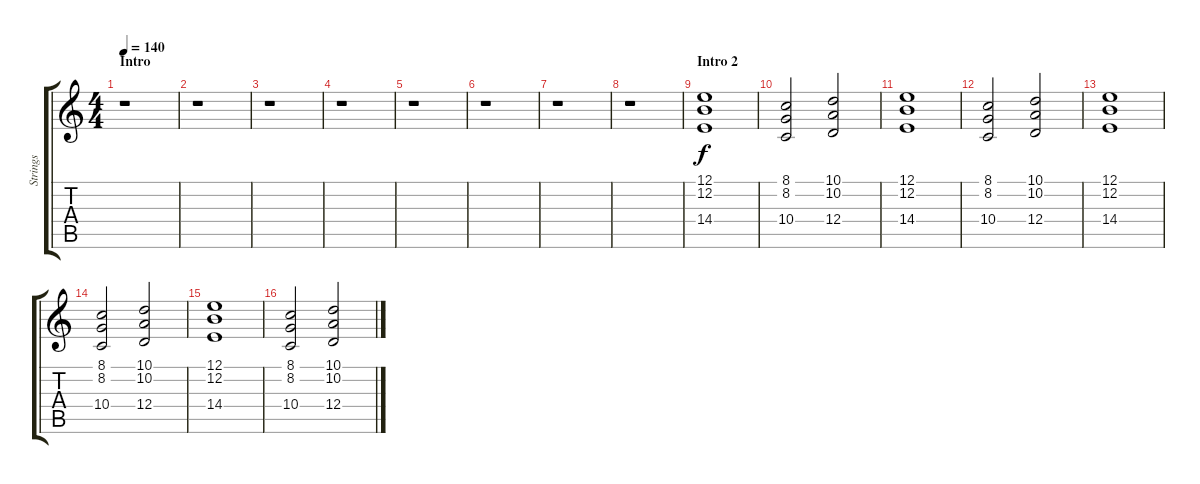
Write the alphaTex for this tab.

\track ("Strings" "Strings") {instrument stringensemble1}
\staff {score tabs}
\tuning (E4 B3 G3 D3 A2 E2) {hide}
\ts (4 4)
\section ("" "Intro")
\tempo 140
\clef g2
\ks c
r.1{dy f instrument stringensemble1} |
r.1 |
r.1 |
r.1 |
r.1 |
r.1 |
r.1 |
r.1 |
\section ("" "Intro 2")
(12.1 12.2 14.4).1 |
(8.1 8.2 10.4).2 (10.1 10.2 12.4).2 |
(12.1 12.2 14.4).1 |
(8.1 8.2 10.4).2 (10.1 10.2 12.4).2 |
(12.1 12.2 14.4).1 |
(8.1 8.2 10.4).2 (10.1 10.2 12.4).2 |
(12.1 12.2 14.4).1 |
(8.1 8.2 10.4).2 (10.1 10.2 12.4).2
